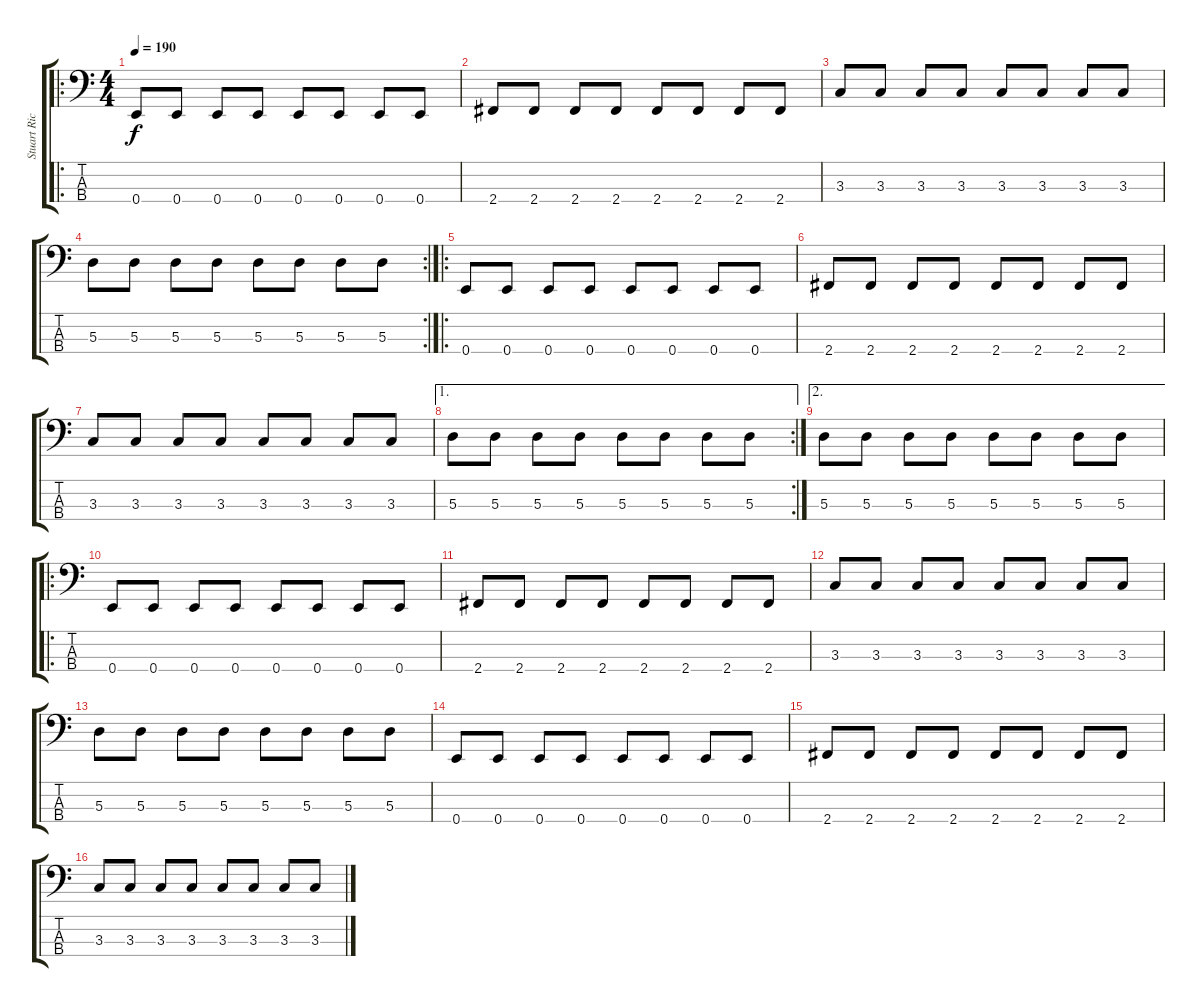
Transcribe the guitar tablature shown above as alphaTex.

\track ("Stuart Richardson" "Stuart Ric") {instrument electricbassfinger}
\staff {score tabs}
\tuning (G2 D2 A1 E1) {hide}
\ro
\ts (4 4)
\tempo 190
\clef f4
\ks c
0.4.8{dy f} 0.4.8 0.4.8 0.4.8 0.4.8 0.4.8 0.4.8 0.4.8 |
2.4.8 2.4.8 2.4.8 2.4.8 2.4.8 2.4.8 2.4.8 2.4.8 |
3.3.8 3.3.8 3.3.8 3.3.8 3.3.8 3.3.8 3.3.8 3.3.8 |
\rc 2
5.3.8 5.3.8 5.3.8 5.3.8 5.3.8 5.3.8 5.3.8 5.3.8 |
\ro
0.4.8 0.4.8 0.4.8 0.4.8 0.4.8 0.4.8 0.4.8 0.4.8 |
2.4.8 2.4.8 2.4.8 2.4.8 2.4.8 2.4.8 2.4.8 2.4.8 |
3.3.8 3.3.8 3.3.8 3.3.8 3.3.8 3.3.8 3.3.8 3.3.8 |
\ae 1
\rc 2
5.3.8 5.3.8 5.3.8 5.3.8 5.3.8 5.3.8 5.3.8 5.3.8 |
\ae 2
5.3.8 5.3.8 5.3.8 5.3.8 5.3.8 5.3.8 5.3.8 5.3.8 |
\ro
0.4.8 0.4.8 0.4.8 0.4.8 0.4.8 0.4.8 0.4.8 0.4.8 |
2.4.8 2.4.8 2.4.8 2.4.8 2.4.8 2.4.8 2.4.8 2.4.8 |
3.3.8 3.3.8 3.3.8 3.3.8 3.3.8 3.3.8 3.3.8 3.3.8 |
5.3.8 5.3.8 5.3.8 5.3.8 5.3.8 5.3.8 5.3.8 5.3.8 |
0.4.8 0.4.8 0.4.8 0.4.8 0.4.8 0.4.8 0.4.8 0.4.8 |
2.4.8 2.4.8 2.4.8 2.4.8 2.4.8 2.4.8 2.4.8 2.4.8 |
3.3.8 3.3.8 3.3.8 3.3.8 3.3.8 3.3.8 3.3.8 3.3.8
